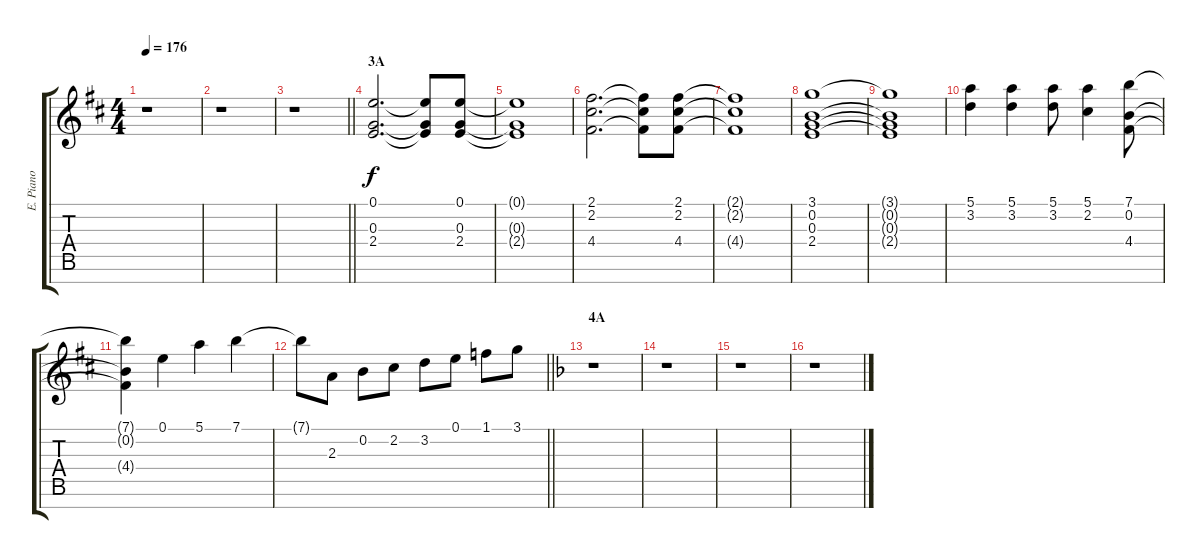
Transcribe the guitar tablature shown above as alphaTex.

\track ("E. Piano" "E. Piano") {instrument acousticgrandpiano}
\staff {score tabs}
\tuning (E5 B4 G4 D4 A3 E3 B2) {hide}
\ts (4 4)
\tempo 176
\clef g2
\ks d
r.1{dy f} |
r.1 |
\barLineRight lightlight
r.1 |
\section ("" "3A")
(0.1 0.3 2.4).2{d} (0.1{t} 0.3{t} 2.4{t}).8 (0.1 0.3 2.4).8 |
(0.1{t} 0.3{t} 2.4{t}).1 |
(2.1 2.2 4.4).2{d} (2.1{t} 2.2{t} 4.4{t}).8 (2.1 2.2 4.4).8 |
(2.1{t} 2.2{t} 4.4{t}).1 |
(3.1 0.2 0.3 2.4).1 |
(3.1{t} 0.2{t} 0.3{t} 2.4{t}).1 |
(5.1 3.2).4 (5.1 3.2).4 (5.1 3.2).8 (5.1 2.2).4 (7.1 0.2 4.4).8 |
(7.1{t} 0.2{t} 4.4{t}).4 0.1.4 5.1.4 7.1.4 |
\barLineRight lightlight
7.1{t}.8 2.3.8 0.2.8 2.2.8 3.2.8 0.1.8 1.1.8 3.1.8 |
\section ("" "4A")
\ks f
r.1 |
r.1 |
r.1 |
r.1
